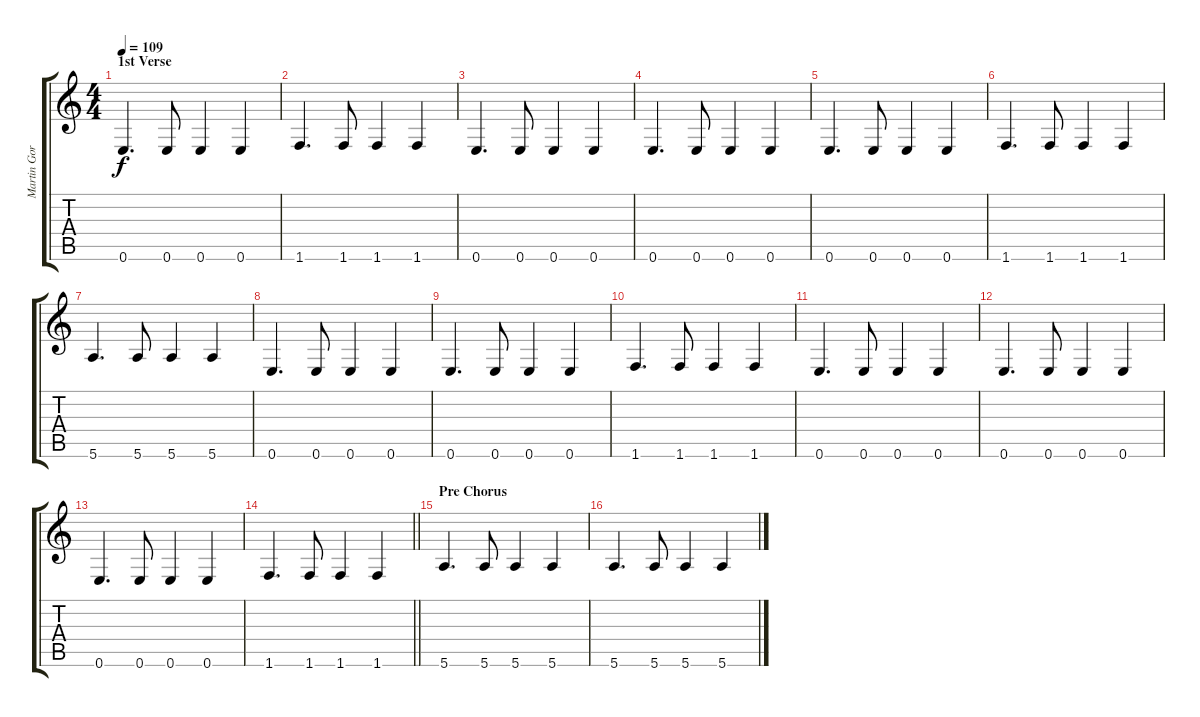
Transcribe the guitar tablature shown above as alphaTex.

\track ("Martin Gore - Rythm Guitar I" "Martin Gor") {instrument acousticguitarsteel}
\staff {score tabs}
\tuning (E4 B3 G3 D3 A2 E2) {hide}
\ts (4 4)
\section ("" "1st Verse")
\tempo 109
\clef g2
\ks c
0.6.4{d dy f} 0.6.8 0.6.4 0.6.4 |
1.6.4{d} 1.6.8 1.6.4 1.6.4 |
0.6.4{d} 0.6.8 0.6.4 0.6.4 |
0.6.4{d} 0.6.8 0.6.4 0.6.4 |
0.6.4{d} 0.6.8 0.6.4 0.6.4 |
1.6.4{d} 1.6.8 1.6.4 1.6.4 |
5.6.4{d} 5.6.8 5.6.4 5.6.4 |
0.6.4{d} 0.6.8 0.6.4 0.6.4 |
0.6.4{d} 0.6.8 0.6.4 0.6.4 |
1.6.4{d} 1.6.8 1.6.4 1.6.4 |
0.6.4{d} 0.6.8 0.6.4 0.6.4 |
0.6.4{d} 0.6.8 0.6.4 0.6.4 |
0.6.4{d} 0.6.8 0.6.4 0.6.4 |
\barLineRight lightlight
1.6.4{d} 1.6.8 1.6.4 1.6.4 |
\section ("" "Pre Chorus")
5.6.4{d} 5.6.8 5.6.4 5.6.4 |
5.6.4{d} 5.6.8 5.6.4 5.6.4
